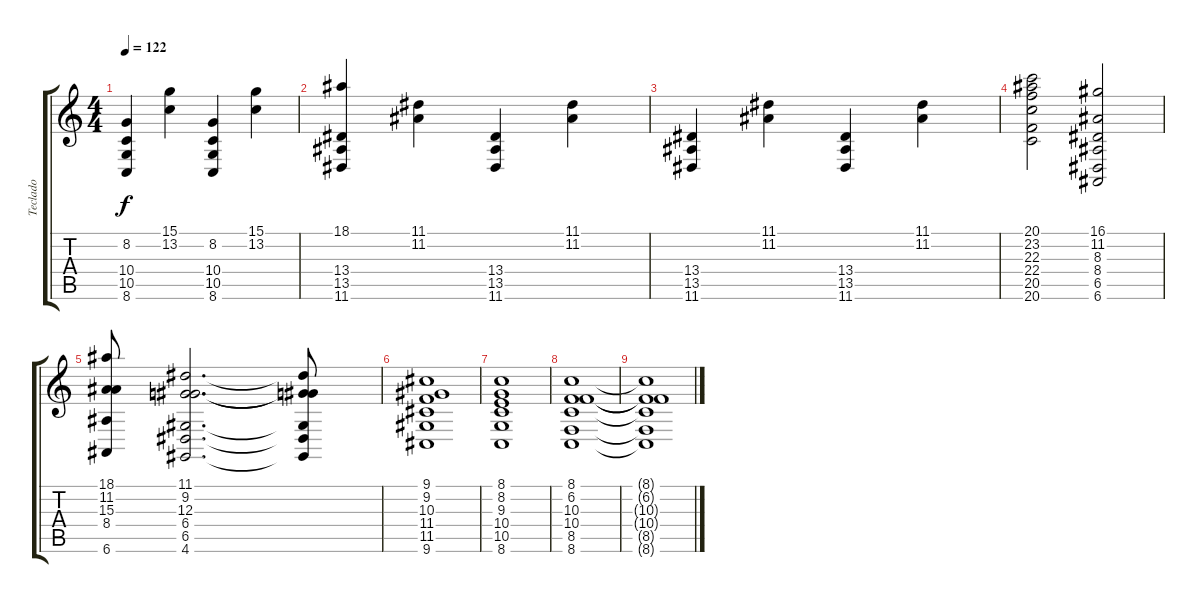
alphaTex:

\track ("Teclado" "Teclado") {instrument synthstrings1}
\staff {score tabs}
\tuning (E4 B3 G3 D3 A2 E2) {hide}
\ts (4 4)
\tempo 122
\clef g2
\ks c
(8.2 10.4 10.5 8.6).4{dy f} (15.1 13.2).4 (8.2 10.4 10.5 8.6).4 (15.1 13.2).4 |
(18.1 13.4 13.5 11.6).4 (11.1 11.2).4 (13.4 13.5 11.6).4 (11.1 11.2).4 |
(13.4 13.5 11.6).4 (11.1 11.2).4 (13.4 13.5 11.6).4 (11.1 11.2).4 |
(20.1 23.2 22.3 22.4 20.5 20.6).2 (16.1 11.2 8.3 8.4 6.5 6.6).2 |
(18.1 11.2 15.3 8.4 6.6).8 (11.1 9.2 12.3 6.4 6.5 4.6).2{d} (11.1{t} 9.2{t} 12.3{t} 6.4{t} 6.5{t} 4.6{t}).8 |
(9.1 9.2 10.3 11.4 11.5 9.6).1 |
(8.1 8.2 9.3 10.4 10.5 8.6).1 |
(8.1 6.2 10.3 10.4 8.5 8.6).1 |
(8.1{t} 6.2{t} 10.3{t} 10.4{t} 8.5{t} 8.6{t}).1
